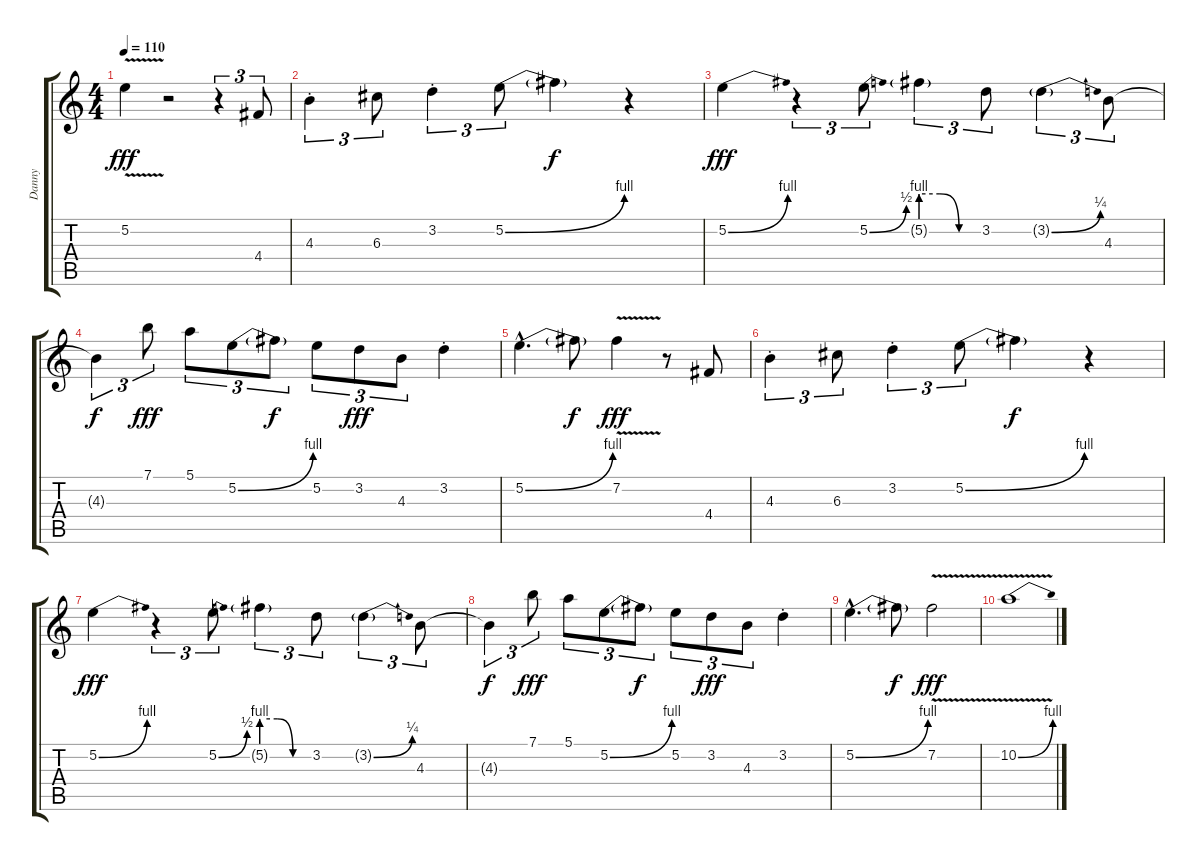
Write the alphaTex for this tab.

\track ("Danny" "Danny") {instrument electricguitarclean}
\staff {score tabs}
\tuning (E4 B3 G3 D3 A2 E2) {hide}
\ts (4 4)
\tempo 110
\clef g2
\ks c
5.2{v}.4{dy fff} r.2 r.4{tu (3 2)} 4.4.8{tu (3 2)} |
4.3{st}.4{tu (3 2)} 6.3.8{tu (3 2)} 3.2{st}.4{tu (3 2)} 5.2{be (bend 0 0 60 4)}.8{tu (3 2)} 5.2{t}.4{dy f} r.4 |
5.2{be (bend 0 0 60 4)}.4{dy fff} r.4{tu (3 2)} 5.2{be (bend 0 0 60 2)}.8{tu (3 2)} 5.2{be (custom 0 4 20 4 40 0 60 0) g}.4{tu (3 2)} 3.2.8{tu (3 2)} 3.2{be (bend 0 0 60 1) g}.4{tu (3 2)} 4.3.8{tu (3 2)} |
4.3{t}.4{tu (3 2) dy f} 7.1.8{tu (3 2) dy fff} 5.1.8{tu (3 2)} 5.2{be (bend 0 0 60 4)}.8{tu (3 2)} 5.2{t}.8{tu (3 2) dy f} 5.2.8{tu (3 2)} 3.2.8{tu (3 2) dy fff} 4.3.8{tu (3 2)} 3.2{st}.4 |
5.2{be (bend 0 0 60 4) hac}.4{d} 5.2{t}.8{dy f} 7.2{v}.4{dy fff} r.8 4.4.8 |
4.3{st}.4{tu (3 2)} 6.3.8{tu (3 2)} 3.2{st}.4{tu (3 2)} 5.2{be (bend 0 0 60 4)}.8{tu (3 2)} 5.2{t}.4{dy f} r.4 |
5.2{be (bend 0 0 60 4)}.4{dy fff} r.4{tu (3 2)} 5.2{be (bend 0 0 60 2)}.8{tu (3 2)} 5.2{be (custom 0 4 20 4 40 0 60 0) g}.4{tu (3 2)} 3.2.8{tu (3 2)} 3.2{be (bend 0 0 60 1) g}.4{tu (3 2)} 4.3.8{tu (3 2)} |
4.3{t}.4{tu (3 2) dy f} 7.1.8{tu (3 2) dy fff} 5.1.8{tu (3 2)} 5.2{be (bend 0 0 60 4)}.8{tu (3 2)} 5.2{t}.8{tu (3 2) dy f} 5.2.8{tu (3 2)} 3.2.8{tu (3 2) dy fff} 4.3.8{tu (3 2)} 3.2{st}.4 |
5.2{be (bend 0 0 60 4) hac}.4{d} 5.2{t}.8{dy f} 7.2{v}.2{dy fff} |
10.2{be (bend 0 0 60 4) v}.1
